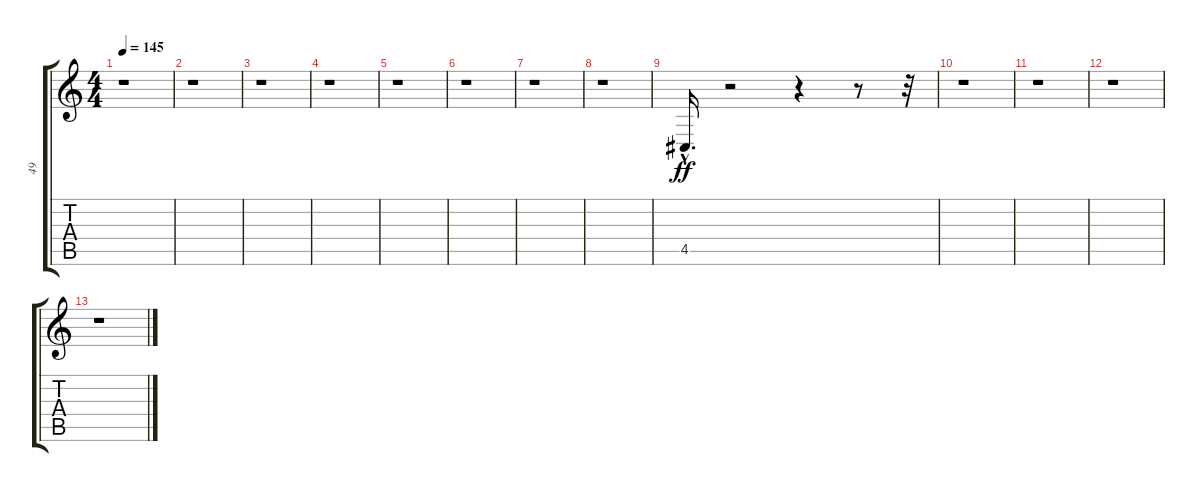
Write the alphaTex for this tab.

\track ("49" "49") {instrument voiceoohs}
\staff {score tabs}
\tuning (E4 B3 G3 D3 A2 E2) {hide}
\ts (4 4)
\tempo 145
\clef g2
\ks c
r.1{dy f} |
r.1 |
r.1 |
r.1 |
r.1 |
r.1 |
r.1 |
r.1 |
4.5{hac}.16{d dy ff} r.2 r.4 r.8 r.32 |
r.1 |
r.1 |
r.1 |
r.1
